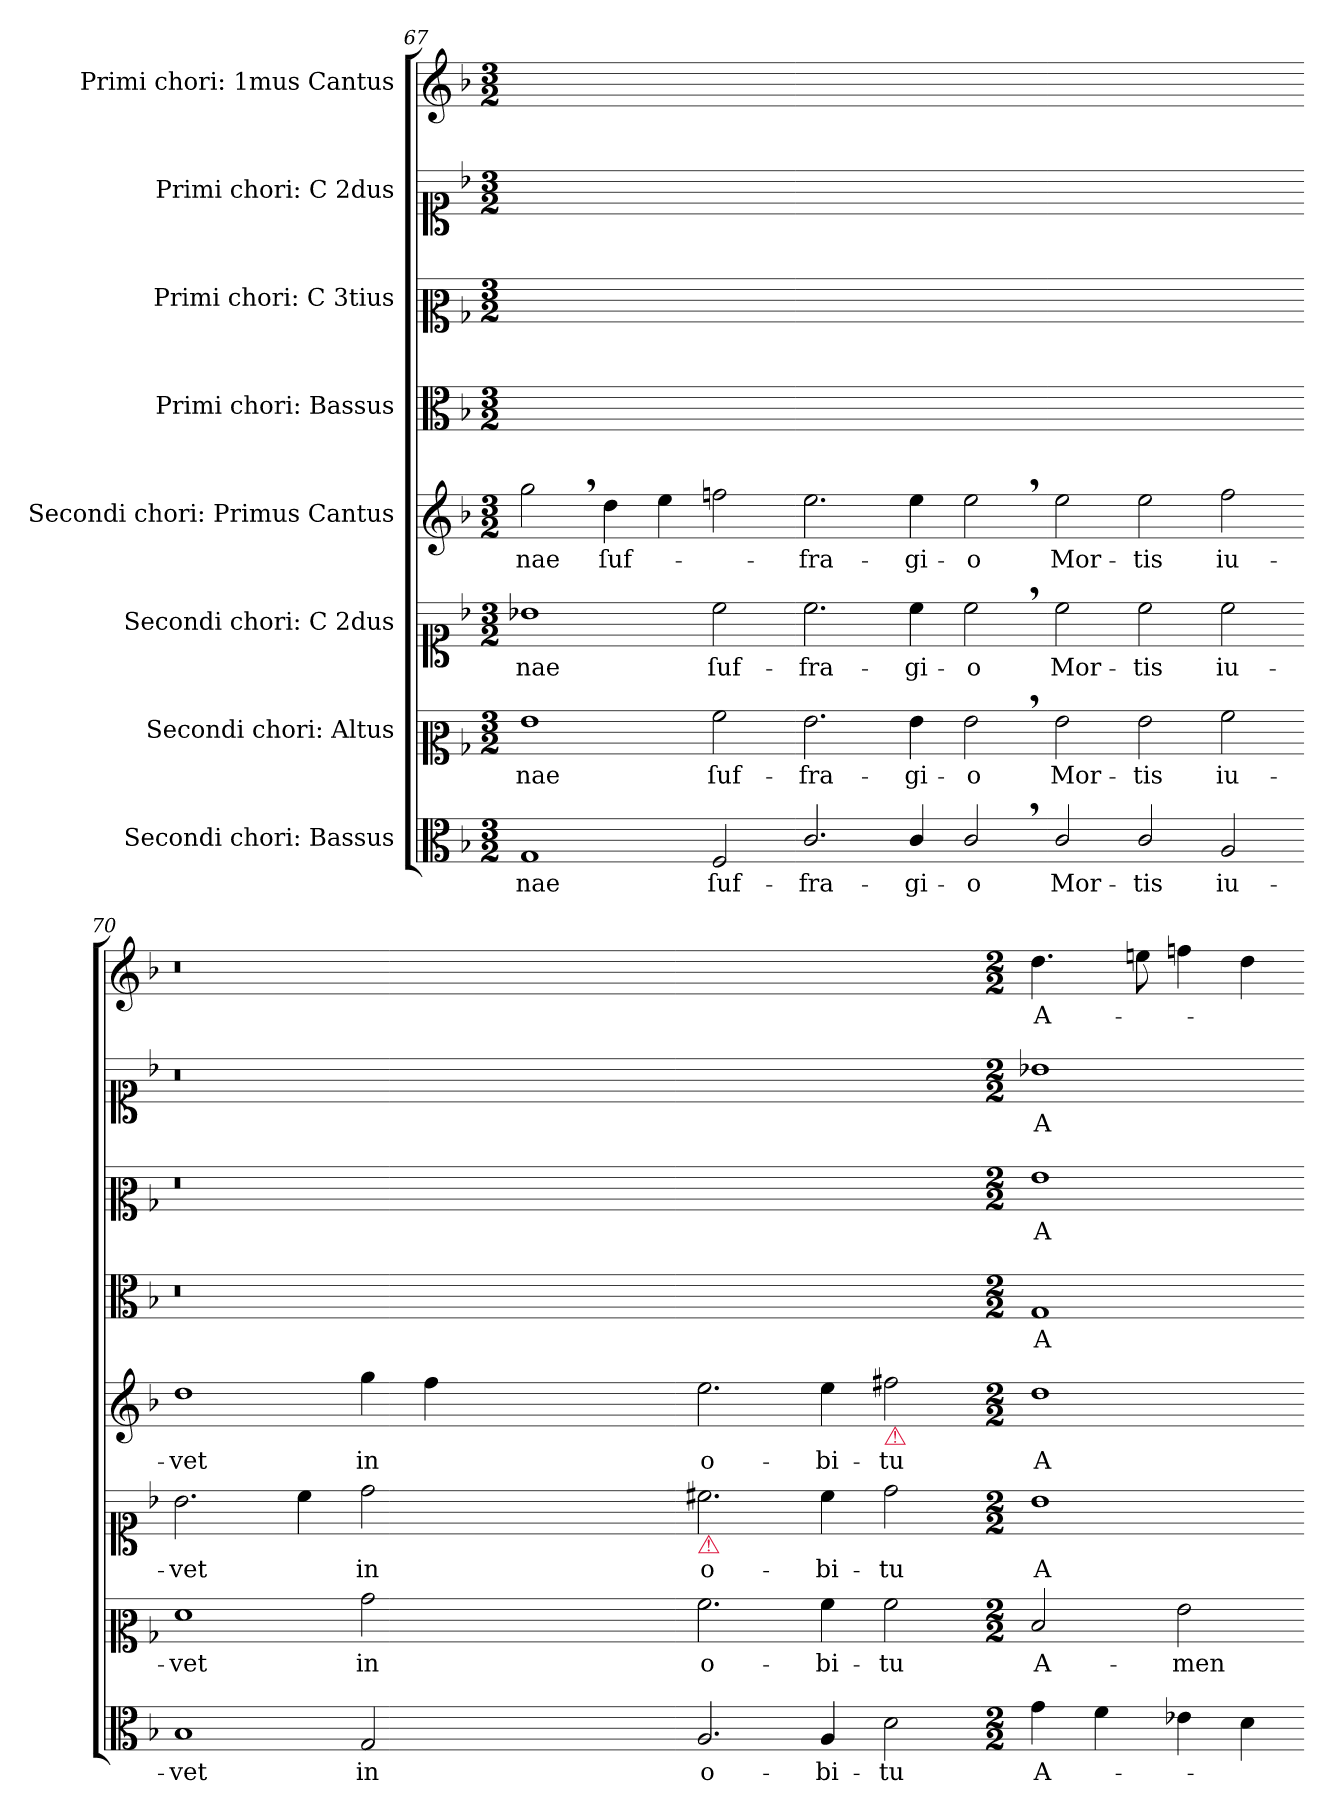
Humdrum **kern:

**kern	**text	**kern	**text	**kern	**text	**kern	**text	**kern	**text	**kern	**text	**kern	**text	**kern	**text
*part8	*part8	*part7	*part7	*part6	*part6	*part5	*part5	*part4	*part4	*part3	*part3	*part2	*part2	*part1	*part1
*staff8	*staff8	*staff7	*staff7	*staff6	*staff6	*staff5	*staff5	*staff4	*staff4	*staff3	*staff3	*staff2	*staff2	*staff1	*staff1
*I"Secondi chori: Bassus	*	*I"Secondi chori: Altus	*	*I"Secondi chori: C 2dus	*	*I"Secondi chori: Primus Cantus	*	*I"Primi chori: Bassus	*	*I"Primi chori: C 3tius	*	*I"Primi chori: C 2dus	*	*I"Primi chori: 1mus Cantus	*
*clefC3	*	*clefC2	*	*clefC1	*	*clefG2	*	*clefC3	*	*clefC2	*	*clefC1	*	*clefG2	*
*k[b-]	*	*k[b-]	*	*k[b-]	*	*k[b-]	*	*k[b-]	*	*k[b-]	*	*k[b-]	*	*k[b-]	*
*M3/2	*	*M3/2	*	*M3/2	*	*M3/2	*	*M3/2	*	*M3/2	*	*M3/2	*	*M3/2	*
=67	=67	=67	=67	=67	=67	=67	=67	=67	=67	=67	=67	=67	=67	=67	=67
1G	-nae	1g	-nae	1b-X	-nae	2gg,<\	-nae	1.ryy	.	1.ryy	.	1.ryy	.	1.ryy	.
.	.	.	.	.	.	4dd\	ſuf-	.	.	.	.	.	.	.	.
.	.	.	.	.	.	4ee\	.	.	.	.	.	.	.	.	.
2F/	ſuf-	2a\	ſuf-	2cc\	ſuf-	2ffn\	.	.	.	.	.	.	.	.	.
=68-	=68-	=68-	=68-	=68-	=68-	=68-	=68-	=68-	=68-	=68-	=68-	=68-	=68-	=68-	=68-
2.c/	-fra-	2.g\	-fra-	2.cc\	-fra-	2.ee\	-fra-	1.ryy	.	1.ryy	.	1.ryy	.	1.ryy	.
4c/	-gi-	4g\	-gi-	4cc\	-gi-	4ee\	-gi-	.	.	.	.	.	.	.	.
2c,</	-o	2g,<\	-o	2cc,<\	-o	2ee,<\	-o	.	.	.	.	.	.	.	.
=69-	=69-	=69-	=69-	=69-	=69-	=69-	=69-	=69-	=69-	=69-	=69-	=69-	=69-	=69-	=69-
2c/	Mor-	2g\	Mor-	2cc\	Mor-	2ee\	Mor-	1.ryy	.	1.ryy	.	1.ryy	.	1.ryy	.
2c/	-tis	2g\	-tis	2cc\	-tis	2ee\	-tis	.	.	.	.	.	.	.	.
2A/	iu-	2a\	iu-	2cc\	iu-	2ff\	iu-	.	.	.	.	.	.	.	.
=70-	=70-	=70-	=70-	=70-	=70-	=70-	=70-	=70-	=70-	=70-	=70-	=70-	=70-	=70-	=70-
1B-	-vet	1f	-vet	2.b-\	-vet	1dd	-vet	0.r	.	0.r	.	0.r	.	0.r	.
.	.	.	.	4cc\	.	.	.	.	.	.	.	.	.	.	.
2G/	in	2b-\	in	2dd\	in	4gg\	in	.	.	.	.	.	.	.	.
.	.	.	.	.	.	4ff\	.	.	.	.	.	.	.	.	.
1.ryy	.	1.ryy	.	1.ryy	.	1.ryy	.	.	.	.	.	.	.	.	.
=71-	=71-	=71-	=71-	=71-	=71-	=71-	=71-	=71-	=71-	=71-	=71-	=71-	=71-	=71-	=71-
!	!	!	!	!LO:TX:b:color=crimson:t=⚠	!	!	!	!	!	!	!	!	!	!	!
2.A/	o-	2.a\	o-	2.cc#X\	o-	2.ee\	o-	1.ryy	.	1.ryy	.	1.ryy	.	1.ryy	.
4A/	-bi-	4a\	-bi-	4cc#\	-bi-	4ee\	-bi-	.	.	.	.	.	.	.	.
!	!	!	!	!	!	!LO:TX:b:color=crimson:t=⚠	!	!	!	!	!	!	!	!	!
2d\	-tu	2a\	-tu	2dd\	-tu	2ff#X\	-tu	.	.	.	.	.	.	.	.
=72-	=72-	=72-	=72-	=72-	=72-	=72-	=72-	=72-	=72-	=72-	=72-	=72-	=72-	=72-	=72-
*M2/2	*	*M2/2	*	*M2/2	*	*M2/2	*	*M2/2	*	*M2/2	*	*M2/2	*	*M2/2	*
4g\	A-	2d/	A-	1b-	A-	1dd	A-	1G	A-	1g	A-	1b-X	A-	4.dd\	A-
4f\	.	.	.	.	.	.	.	.	.	.	.	.	.	.	.
.	.	.	.	.	.	.	.	.	.	.	.	.	.	8een\	.
4e-X\	.	2g\	-men	.	.	.	.	.	.	.	.	.	.	4ffn\	.
4d\	.	.	.	.	.	.	.	.	.	.	.	.	.	4dd\	.
=-	=-	=-	=-	=-	=-	=-	=-	=-	=-	=-	=-	=-	=-	=-	=-
*-	*-	*-	*-	*-	*-	*-	*-	*-	*-	*-	*-	*-	*-	*-	*-
